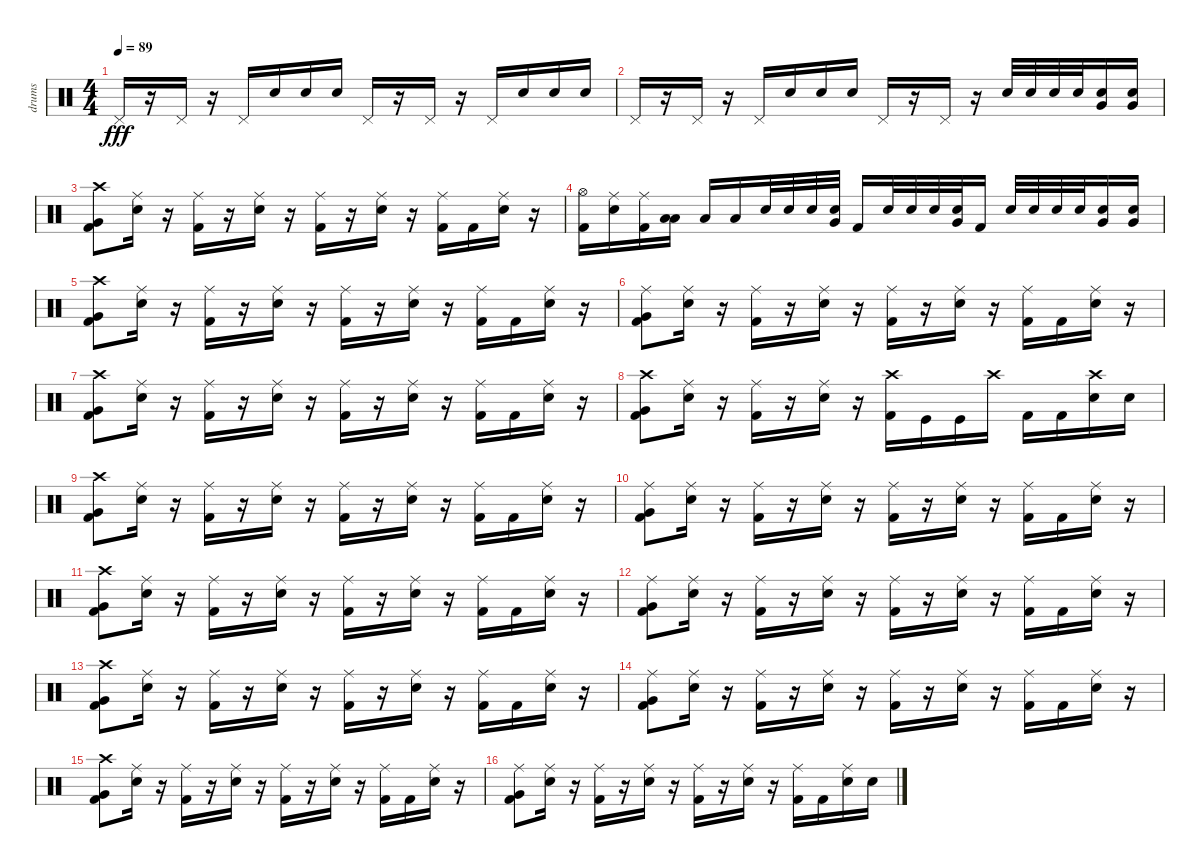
\track ("drums" "drums") {instrument percussion}
\staff {score}
\articulation defaults
\ts (4 4)
\tempo 89
\clef neutral
\ks c "Pedal Hi-Hat (hit)".16{dy fff}
r.16 "Pedal Hi-Hat (hit)".16 r.16 "Pedal Hi-Hat (hit)".16 "Snare (hit) 2".16 "Snare (hit) 2".16 "Snare (hit) 2".16 "Pedal Hi-Hat (hit)".16 r.16 "Pedal Hi-Hat (hit)".16 r.16 "Pedal Hi-Hat (hit)".16 "Snare (hit) 2".16 "Snare (hit) 2".16 "Snare (hit) 2".16 |
"Pedal Hi-Hat (hit)".16 r.16 "Pedal Hi-Hat (hit)".16 r.16 "Pedal Hi-Hat (hit)".16 "Snare (hit) 2".16 "Snare (hit) 2".16 "Snare (hit) 2".16 "Pedal Hi-Hat (hit)".16 r.16 "Pedal Hi-Hat (hit)".16 r.16 "Snare (hit) 2".32 "Snare (hit) 2".32 "Snare (hit) 2".32 "Snare (hit) 2".32 ("Very Low Tom (hit)" "Snare (hit) 2").16 ("Very Low Tom (hit)" "Snare (hit) 2").16 |
("Very Low Tom (hit)" "Crash high (hit)" "Kick (hit) 2").8 ("Ride (middle)" "Snare (hit) 2").16 r.16 ("Ride (middle)" "Kick (hit) 2").16 r.16 ("Ride (middle)" "Snare (hit) 2").16 r.16 ("Ride (middle)" "Kick (hit) 2").16 r.16 ("Ride (middle)" "Snare (hit) 2").16 r.16 ("Ride (middle)" "Kick (hit) 2").16 "Kick (hit) 2".16 ("Ride (middle)" "Snare (hit) 2").16 r.16 |
("Hi-Hat (open)" "Kick (hit) 2").16 ("Snare (hit) 2" "Ride (middle)").16 ("Kick (hit) 2" "Ride (middle)").16 ("Low Floor Tom (hit)" "Low Tom (hit)").16 "Low Tom (hit)".16 "Low Floor Tom (hit)".16 "Snare (hit) 2".32 "Snare (hit) 2".32 "Snare (hit) 2".32 ("Very Low Tom (hit)" "Snare (hit) 2").32 "Kick (hit) 2".16 "Snare (hit) 2".32 "Snare (hit) 2".32 "Snare (hit) 2".32 ("Very Low Tom (hit)" "Snare (hit) 2").32 "Kick (hit) 2".16 "Snare (hit) 2".32 "Snare (hit) 2".32 "Snare (hit) 2".32 "Snare (hit) 2".32 ("Very Low Tom (hit)" "Snare (hit) 2").16 ("Very Low Tom (hit)" "Snare (hit) 2").16 |
("Very Low Tom (hit)" "Crash high (hit)" "Kick (hit) 2").8 ("Ride (middle)" "Snare (hit) 2").16 r.16 ("Ride (middle)" "Kick (hit) 2").16 r.16 ("Ride (middle)" "Snare (hit) 2").16 r.16 ("Ride (middle)" "Kick (hit) 2").16 r.16 ("Ride (middle)" "Snare (hit) 2").16 r.16 ("Ride (middle)" "Kick (hit) 2").16 "Kick (hit) 2".16 ("Ride (middle)" "Snare (hit) 2").16 r.16 |
("Very Low Tom (hit)" "Ride (middle)" "Kick (hit) 2").8 ("Ride (middle)" "Snare (hit) 2").16 r.16 ("Ride (middle)" "Kick (hit) 2").16 r.16 ("Ride (middle)" "Snare (hit) 2").16 r.16 ("Ride (middle)" "Kick (hit) 2").16 r.16 ("Ride (middle)" "Snare (hit) 2").16 r.16 ("Ride (middle)" "Kick (hit) 2").16 "Kick (hit) 2".16 ("Ride (middle)" "Snare (hit) 2").16 r.16 |
("Very Low Tom (hit)" "Crash high (hit)" "Kick (hit) 2").8 ("Ride (middle)" "Snare (hit) 2").16 r.16 ("Ride (middle)" "Kick (hit) 2").16 r.16 ("Ride (middle)" "Snare (hit) 2").16 r.16 ("Ride (middle)" "Kick (hit) 2").16 r.16 ("Ride (middle)" "Snare (hit) 2").16 r.16 ("Ride (middle)" "Kick (hit) 2").16 "Kick (hit) 2".16 ("Ride (middle)" "Snare (hit) 2").16 r.16 |
("Very Low Tom (hit)" "Crash high (hit)" "Kick (hit) 2").8 ("Ride (middle)" "Snare (hit) 2").16 r.16 ("Ride (middle)" "Kick (hit) 2").16 r.16 ("Ride (middle)" "Snare (hit) 2").16 r.16 ("Crash high (hit)" "Kick (hit) 2").16 "Kick (hit)".16 "Kick (hit)".16 "Crash high (hit)".16 "Kick (hit) 2".16 "Kick (hit) 2".16 ("Crash high (hit)" "Snare (hit) 2").16 "Snare (hit) 2".16 |
("Very Low Tom (hit)" "Crash high (hit)" "Kick (hit) 2").8 ("Ride (middle)" "Snare (hit) 2").16 r.16 ("Ride (middle)" "Kick (hit) 2").16 r.16 ("Ride (middle)" "Snare (hit) 2").16 r.16 ("Ride (middle)" "Kick (hit) 2").16 r.16 ("Ride (middle)" "Snare (hit) 2").16 r.16 ("Ride (middle)" "Kick (hit) 2").16 "Kick (hit) 2".16 ("Ride (middle)" "Snare (hit) 2").16 r.16 |
("Very Low Tom (hit)" "Ride (middle)" "Kick (hit) 2").8 ("Ride (middle)" "Snare (hit) 2").16 r.16 ("Ride (middle)" "Kick (hit) 2").16 r.16 ("Ride (middle)" "Snare (hit) 2").16 r.16 ("Ride (middle)" "Kick (hit) 2").16 r.16 ("Ride (middle)" "Snare (hit) 2").16 r.16 ("Ride (middle)" "Kick (hit) 2").16 "Kick (hit) 2".16 ("Ride (middle)" "Snare (hit) 2").16 r.16 |
("Very Low Tom (hit)" "Crash high (hit)" "Kick (hit) 2").8 ("Ride (middle)" "Snare (hit) 2").16 r.16 ("Ride (middle)" "Kick (hit) 2").16 r.16 ("Ride (middle)" "Snare (hit) 2").16 r.16 ("Ride (middle)" "Kick (hit) 2").16 r.16 ("Ride (middle)" "Snare (hit) 2").16 r.16 ("Ride (middle)" "Kick (hit) 2").16 "Kick (hit) 2".16 ("Ride (middle)" "Snare (hit) 2").16 r.16 |
("Very Low Tom (hit)" "Ride (middle)" "Kick (hit) 2").8 ("Ride (middle)" "Snare (hit) 2").16 r.16 ("Ride (middle)" "Kick (hit) 2").16 r.16 ("Ride (middle)" "Snare (hit) 2").16 r.16 ("Ride (middle)" "Kick (hit) 2").16 r.16 ("Ride (middle)" "Snare (hit) 2").16 r.16 ("Ride (middle)" "Kick (hit) 2").16 "Kick (hit) 2".16 ("Ride (middle)" "Snare (hit) 2").16 r.16 |
("Very Low Tom (hit)" "Crash high (hit)" "Kick (hit) 2").8 ("Ride (middle)" "Snare (hit) 2").16 r.16 ("Ride (middle)" "Kick (hit) 2").16 r.16 ("Ride (middle)" "Snare (hit) 2").16 r.16 ("Ride (middle)" "Kick (hit) 2").16 r.16 ("Ride (middle)" "Snare (hit) 2").16 r.16 ("Ride (middle)" "Kick (hit) 2").16 "Kick (hit) 2".16 ("Ride (middle)" "Snare (hit) 2").16 r.16 |
("Very Low Tom (hit)" "Ride (middle)" "Kick (hit) 2").8 ("Ride (middle)" "Snare (hit) 2").16 r.16 ("Ride (middle)" "Kick (hit) 2").16 r.16 ("Ride (middle)" "Snare (hit) 2").16 r.16 ("Ride (middle)" "Kick (hit) 2").16 r.16 ("Ride (middle)" "Snare (hit) 2").16 r.16 ("Ride (middle)" "Kick (hit) 2").16 "Kick (hit) 2".16 ("Ride (middle)" "Snare (hit) 2").16 r.16 |
("Very Low Tom (hit)" "Crash high (hit)" "Kick (hit) 2").8 ("Ride (middle)" "Snare (hit) 2").16 r.16 ("Ride (middle)" "Kick (hit) 2").16 r.16 ("Ride (middle)" "Snare (hit) 2").16 r.16 ("Ride (middle)" "Kick (hit) 2").16 r.16 ("Ride (middle)" "Snare (hit) 2").16 r.16 ("Ride (middle)" "Kick (hit) 2").16 "Kick (hit) 2".16 ("Ride (middle)" "Snare (hit) 2").16 r.16 |
("Very Low Tom (hit)" "Ride (middle)" "Kick (hit) 2").8 ("Ride (middle)" "Snare (hit) 2").16 r.16 ("Ride (middle)" "Kick (hit) 2").16 r.16 ("Ride (middle)" "Snare (hit) 2").16 r.16 ("Ride (middle)" "Kick (hit) 2").16 r.16 ("Ride (middle)" "Snare (hit) 2").16 r.16 ("Ride (middle)" "Kick (hit) 2").16 "Kick (hit) 2".16 ("Ride (middle)" "Snare (hit) 2").16 "Snare (hit) 2".16
